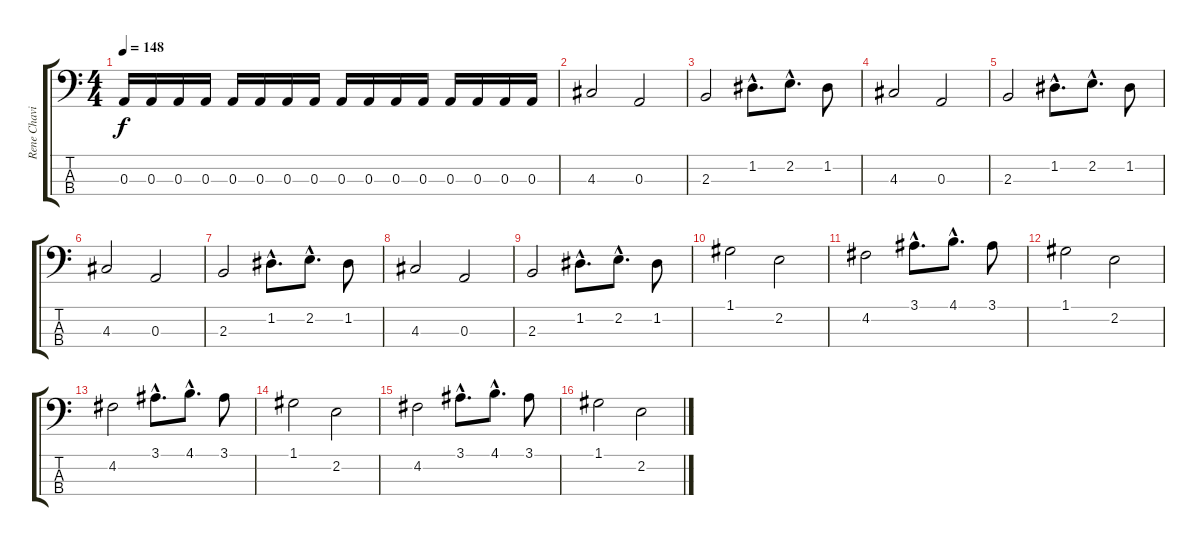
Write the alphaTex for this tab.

\track ("Rene Chavin" "Rene Chavi") {instrument electricbassfinger}
\staff {score tabs}
\tuning (G2 D2 A1 E1) {hide}
\ts (4 4)
\tempo 148
\clef f4
\ks c
0.3.16{dy f} 0.3.16 0.3.16 0.3.16 0.3.16 0.3.16 0.3.16 0.3.16 0.3.16 0.3.16 0.3.16 0.3.16 0.3.16 0.3.16 0.3.16 0.3.16 |
4.3.2 0.3.2 |
2.3.2 1.2{hac}.8{d} 2.2{hac}.8{d} 1.2.8 |
4.3.2 0.3.2 |
2.3.2 1.2{hac}.8{d} 2.2{hac}.8{d} 1.2.8 |
4.3.2 0.3.2 |
2.3.2 1.2{hac}.8{d} 2.2{hac}.8{d} 1.2.8 |
4.3.2 0.3.2 |
2.3.2 1.2{hac}.8{d} 2.2{hac}.8{d} 1.2.8 |
1.1.2 2.2.2 |
4.2.2 3.1{hac}.8{d} 4.1{hac}.8{d} 3.1.8 |
1.1.2 2.2.2 |
4.2.2 3.1{hac}.8{d} 4.1{hac}.8{d} 3.1.8 |
1.1.2 2.2.2 |
4.2.2 3.1{hac}.8{d} 4.1{hac}.8{d} 3.1.8 |
1.1.2 2.2.2
